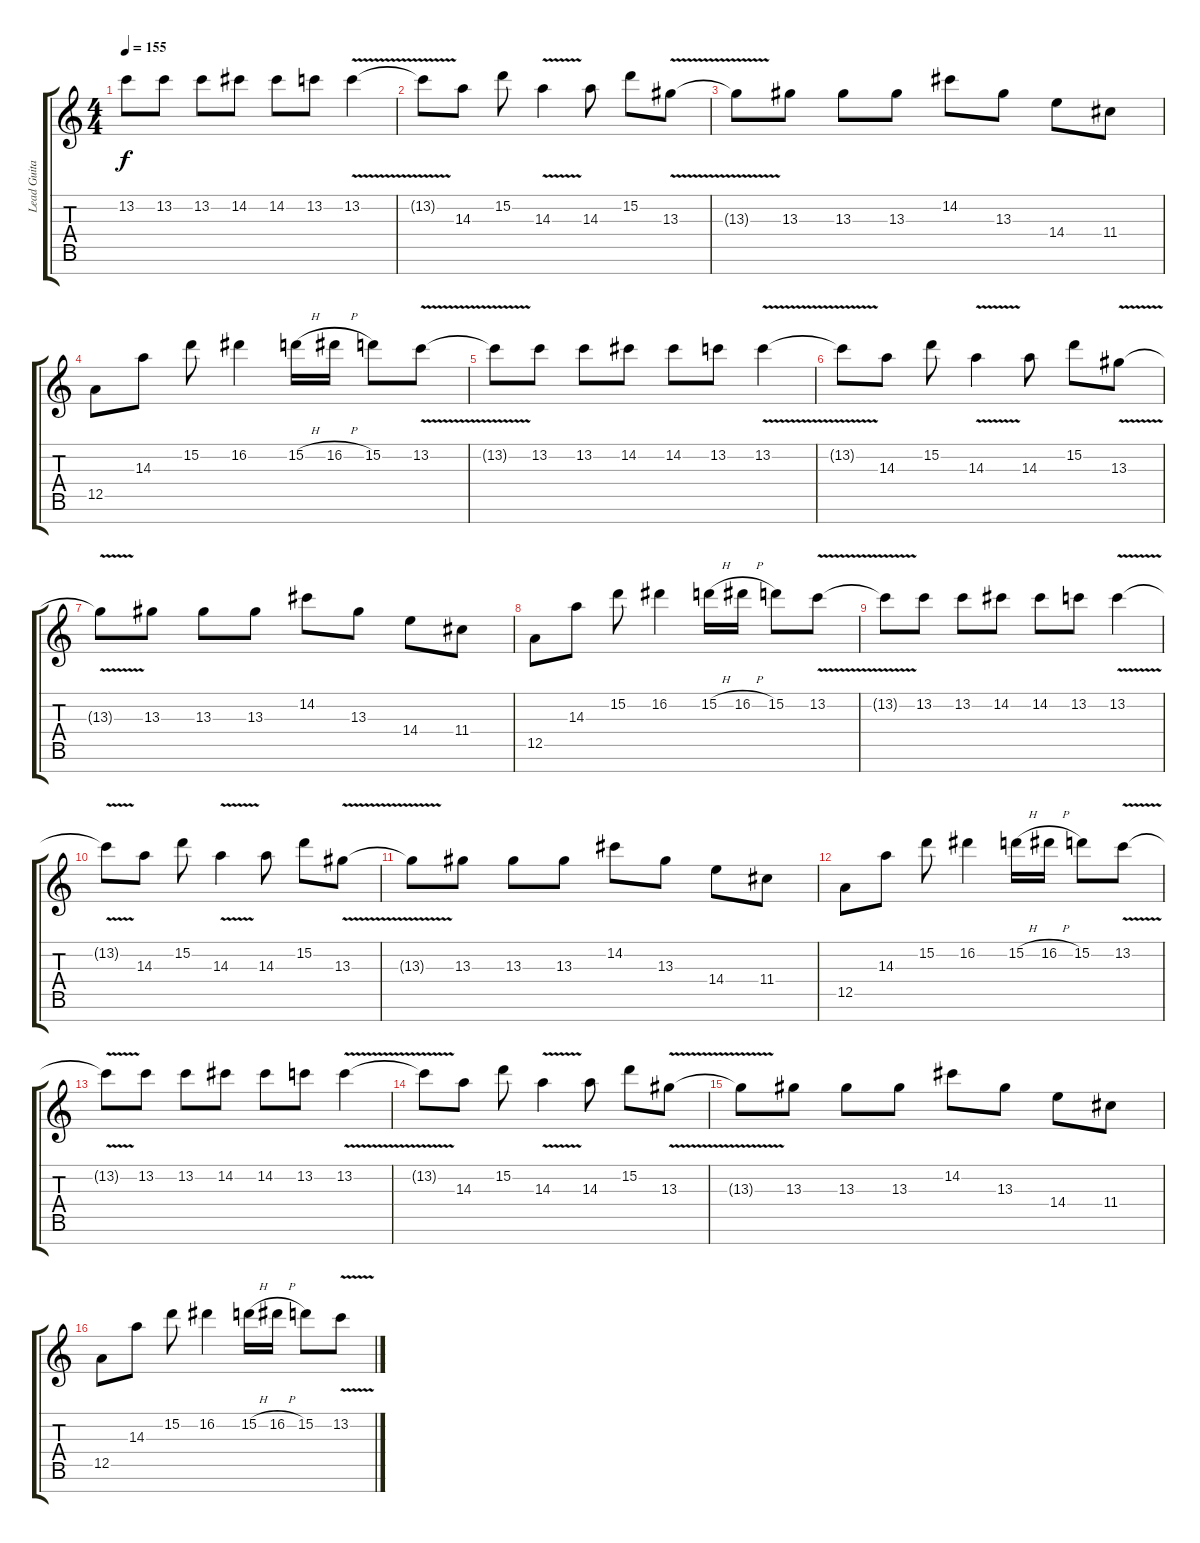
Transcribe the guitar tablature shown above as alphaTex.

\track ("Lead Guitar" "Lead Guita") {instrument distortionguitar}
\staff {score tabs}
\tuning (E4 B3 G3 D3 A2 E2 B1) {hide}
\ts (4 4)
\tempo 155
\clef g2
\ks c
13.2{t}.8{dy f} 13.2.8 13.2.8 14.2.8 14.2.8 13.2.8 13.2{v}.4 |
13.2{t}.8 14.3.8 15.2.8 14.3{v}.4 14.3.8 15.2.8 13.3{v}.8 |
13.3{t}.8 13.3.8 13.3.8 13.3.8 14.2.8 13.3.8 14.4.8 11.4.8 |
12.5.8 14.3.8 15.2.8 16.2.4 15.2{h}.16 16.2{h}.16 15.2.8 13.2{v}.8 |
13.2{t}.8 13.2.8 13.2.8 14.2.8 14.2.8 13.2.8 13.2{v}.4 |
13.2{t}.8 14.3.8 15.2.8 14.3{v}.4 14.3.8 15.2.8 13.3{v}.8 |
13.3{t}.8 13.3.8 13.3.8 13.3.8 14.2.8 13.3.8 14.4.8 11.4.8 |
12.5.8 14.3.8 15.2.8 16.2.4 15.2{h}.16 16.2{h}.16 15.2.8 13.2{v}.8 |
13.2{t}.8 13.2.8 13.2.8 14.2.8 14.2.8 13.2.8 13.2{v}.4 |
13.2{t}.8 14.3.8 15.2.8 14.3{v}.4 14.3.8 15.2.8 13.3{v}.8 |
13.3{t}.8 13.3.8 13.3.8 13.3.8 14.2.8 13.3.8 14.4.8 11.4.8 |
12.5.8 14.3.8 15.2.8 16.2.4 15.2{h}.16 16.2{h}.16 15.2.8 13.2{v}.8 |
13.2{t}.8 13.2.8 13.2.8 14.2.8 14.2.8 13.2.8 13.2{v}.4 |
13.2{t}.8 14.3.8 15.2.8 14.3{v}.4 14.3.8 15.2.8 13.3{v}.8 |
13.3{t}.8 13.3.8 13.3.8 13.3.8 14.2.8 13.3.8 14.4.8 11.4.8 |
12.5.8 14.3.8 15.2.8 16.2.4 15.2{h}.16 16.2{h}.16 15.2.8 13.2{v}.8
